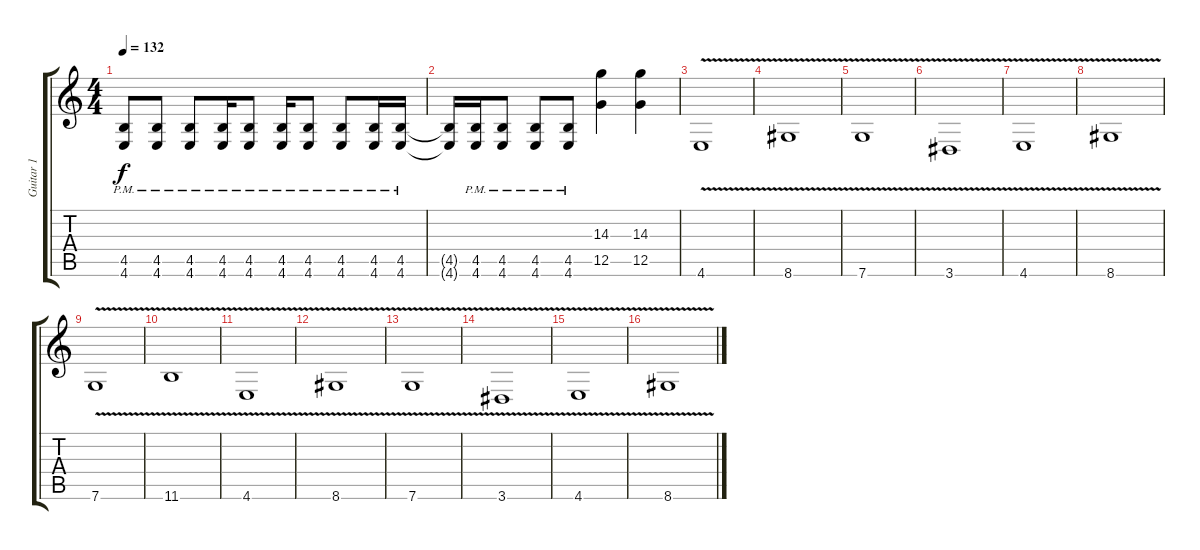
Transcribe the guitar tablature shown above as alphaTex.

\track ("Guitar 1" "Guitar 1") {instrument distortionguitar}
\staff {score tabs}
\tuning (D4 A3 F3 C3 G2 C2) {hide}
\ts (4 4)
\tempo 132
\clef g2
\ks c
(4.5{pm} 4.6{pm}).8{dy f} (4.5{pm} 4.6{pm}).8 (4.5{pm} 4.6{pm}).8 (4.5{pm} 4.6{pm}).16 (4.5{pm} 4.6{pm}).8 (4.5{pm} 4.6{pm}).16 (4.5{pm} 4.6{pm}).8 (4.5{pm} 4.6{pm}).8 (4.5{pm} 4.6{pm}).16 (4.5{pm} 4.6{pm}).16 |
(4.5{t} 4.6{t}).16 (4.5{pm} 4.6{pm}).16 (4.5{pm} 4.6{pm}).8 (4.5{pm} 4.6{pm}).8 (4.5{pm} 4.6).8 (14.3 12.5).4 (14.3 12.5).4 |
4.6{v}.1 |
8.6{v}.1 |
7.6{v}.1 |
3.6{v}.1 |
4.6{v}.1 |
8.6{v}.1 |
7.6{v}.1 |
11.6{v}.1 |
4.6{v}.1 |
8.6{v}.1 |
7.6{v}.1 |
3.6{v}.1 |
4.6{v}.1 |
8.6{v}.1
